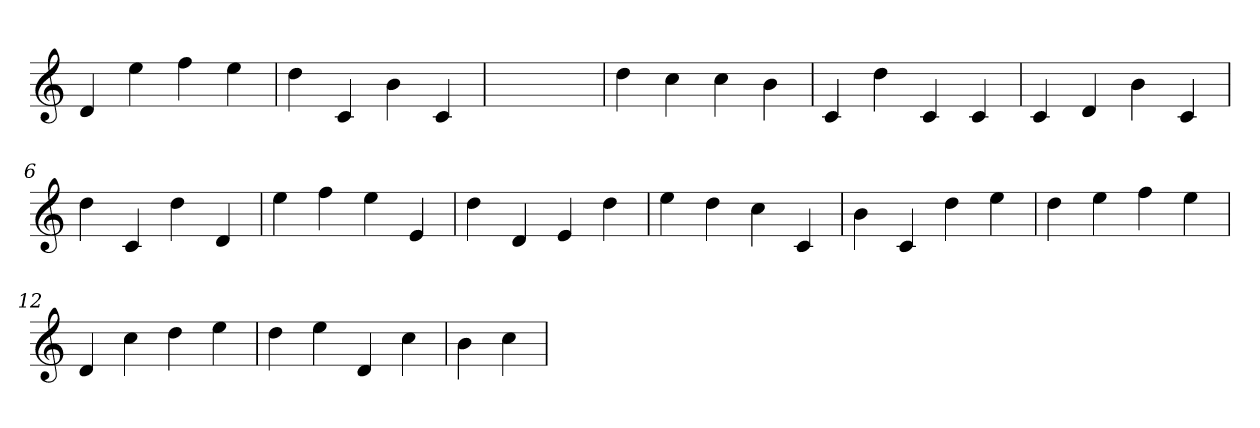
**kern
*part1
*staff1
*clefG2
=1
4d
4ee
4ff
4ee
=2
4dd
4c
4b
4c
=3
1ryy
=3
4dd
4cc
4cc
4b
=4
4c
4dd
4c
4c
=5
4c
4d
4b
4c
=6
4dd
4c
4dd
4d
=7
4ee
4ff
4ee
4e
=8
4dd
4d
4e
4dd
=9
4ee
4dd
4cc
4c
=10
4b
4c
4dd
4ee
=11
4dd
4ee
4ff
4ee
=12
4d
4cc
4dd
4ee
=13
4dd
4ee
4d
4cc
=14
4b
4cc
=
*-
